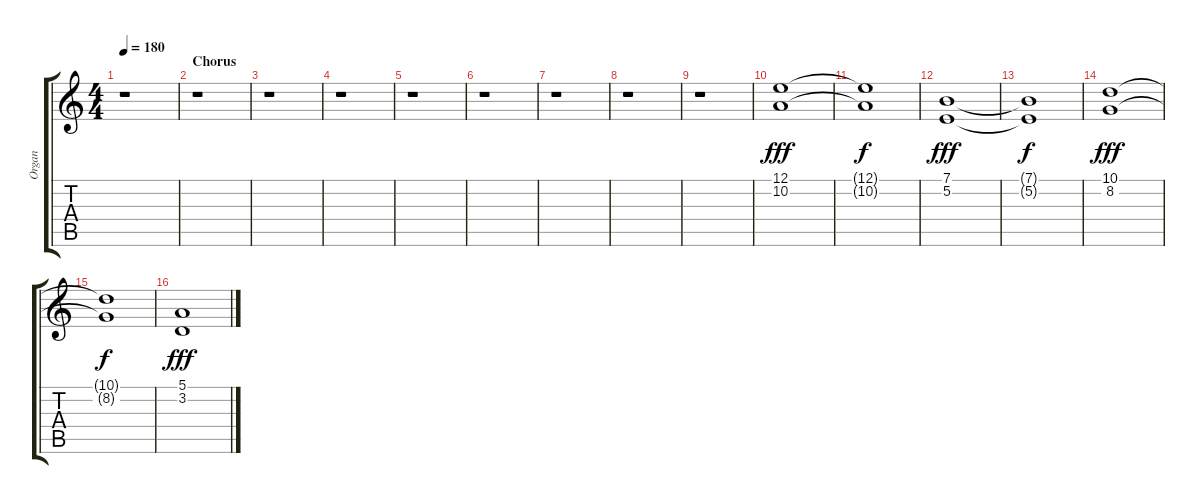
\track ("Organ" "Organ") {instrument drawbarorgan}
\staff {score tabs}
\tuning (E4 B3 G3 D3 A2 E2) {hide}
\ts (4 4)
\tempo 180
\clef g2
\ks c
r.1{dy fff} |
\section ("" "Chorus")
r.1 |
r.1 |
r.1 |
r.1 |
r.1 |
r.1 |
r.1 |
r.1 |
(12.1 10.2).1 |
(12.1{t} 10.2{t}).1{dy f} |
(7.1 5.2).1{dy fff} |
(7.1{t} 5.2{t}).1{dy f} |
(10.1 8.2).1{dy fff} |
(10.1{t} 8.2{t}).1{dy f} |
(5.1 3.2).1{dy fff}
